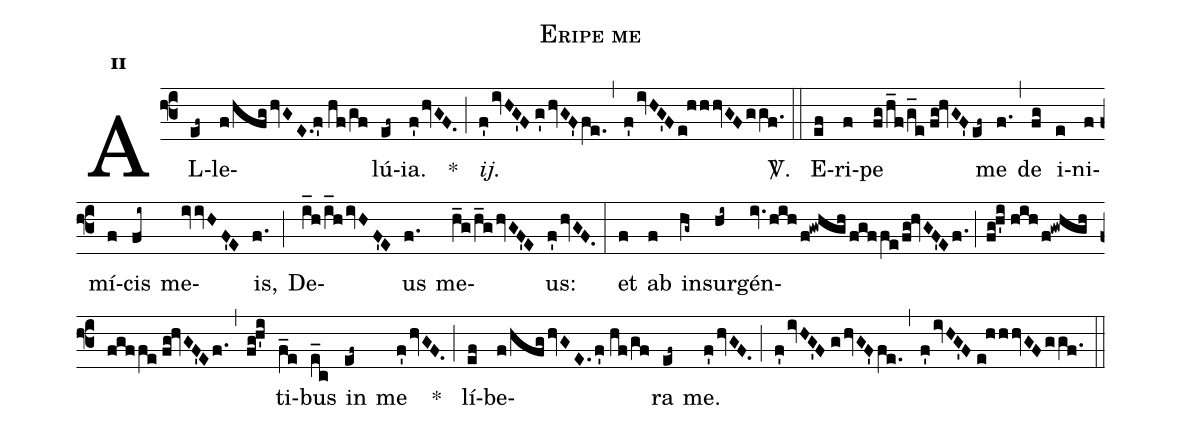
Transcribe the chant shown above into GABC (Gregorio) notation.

name:Eripe me;
mode:2;
office-part:Alleluia;
%%
(f3) AL(ef~)le(f/hfg/hvGE.!f'//hf/gf)lú(ef~)ia.(f'/hvGF.) *(;) <i>ij.</i>(f'/ivHG'F//g'/hvGF'fe.) (,) (f'/ivHG'F/e!hhhvGF/ggf.) <sp>V/</sp>.(::) E(ef)ri(f)pe(fg/h_f/g_e//fg!hvGF'/ef~) me(f.) (,) de(fg) i(e)ni(f)mí(f)cis(fi~) me(ivvHF'E)is,(f.) (;) De(i_h/i_h/ivHF'E)us(f.) me(h_g/h_g/hvGF'E)us:(f'/hvGF.) (:) et(f) ab(f) in(hg~)sur(hi~)gén(iv./hih/f!gwhgh/fgffe/fg!hvGF'Ef.;fg!h'i//hih/f!gwhgh/fgffe//fg!hvGF'Ef.,fg!h'i)ti(f_e)bus(e_c) in(ef~) me(f'/hvGF.) *(;) lí(ef)be(f/hfg/hvGE.f'//hf/gf)ra(ef~) me.(f'/hvGF.) (;) (f'/ivHG'F//g/hvGF'/fe.) (,) (f'/ivHG'F//e!hhhvGFggf.) (::)
